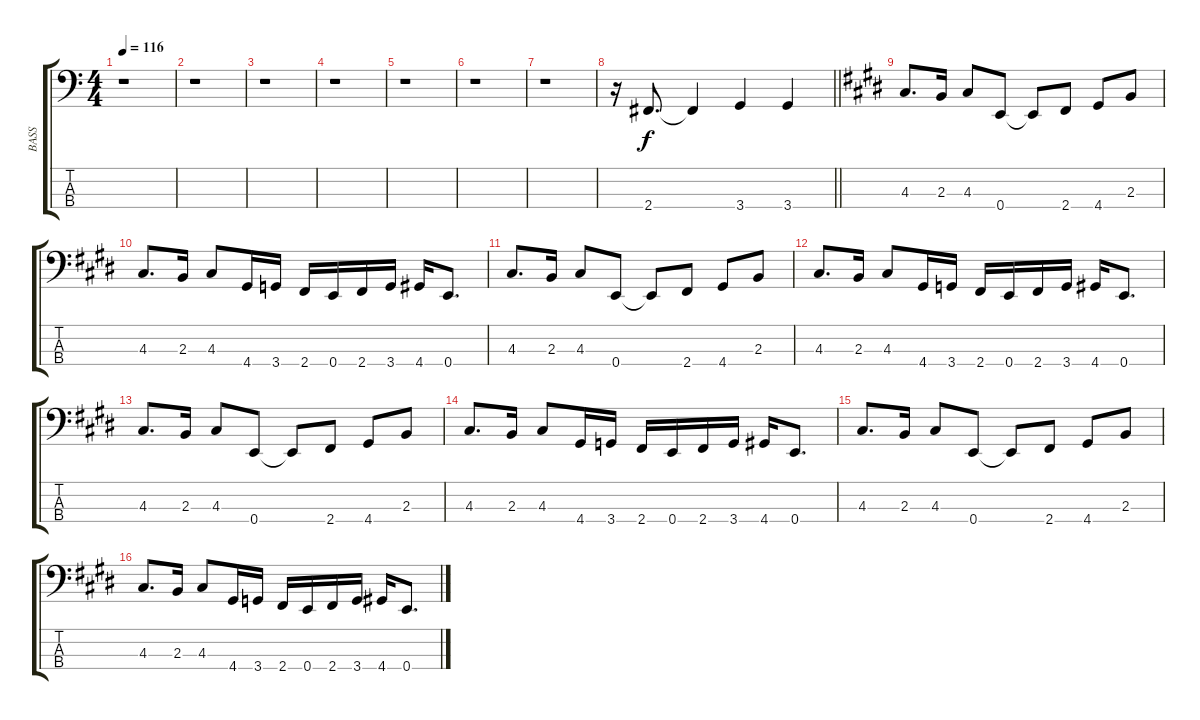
\track ("BASS" "BASS") {instrument electricbassfinger}
\staff {score tabs}
\tuning (G2 D2 A1 E1) {hide}
\ts (4 4)
\tempo 116
\clef f4
\ks c
r.1{dy f} |
r.1 |
r.1 |
r.1 |
r.1 |
r.1 |
r.1 |
\barLineRight lightlight
r.16 2.4.8{d} 2.4{t}.4 3.4.4 3.4.4 |
\ks c#minor
4.3.8{d} 2.3.16 4.3.8 0.4.8 0.4{t}.8 2.4.8 4.4.8 2.3.8 |
4.3.8{d} 2.3.16 4.3.8 4.4.16 3.4.16 2.4.16 0.4.16 2.4.16 3.4.16 4.4.16 0.4.8{d} |
4.3.8{d} 2.3.16 4.3.8 0.4.8 0.4{t}.8 2.4.8 4.4.8 2.3.8 |
4.3.8{d} 2.3.16 4.3.8 4.4.16 3.4.16 2.4.16 0.4.16 2.4.16 3.4.16 4.4.16 0.4.8{d} |
4.3.8{d} 2.3.16 4.3.8 0.4.8 0.4{t}.8 2.4.8 4.4.8 2.3.8 |
4.3.8{d} 2.3.16 4.3.8 4.4.16 3.4.16 2.4.16 0.4.16 2.4.16 3.4.16 4.4.16 0.4.8{d} |
4.3.8{d} 2.3.16 4.3.8 0.4.8 0.4{t}.8 2.4.8 4.4.8 2.3.8 |
4.3.8{d} 2.3.16 4.3.8 4.4.16 3.4.16 2.4.16 0.4.16 2.4.16 3.4.16 4.4.16 0.4.8{d}
